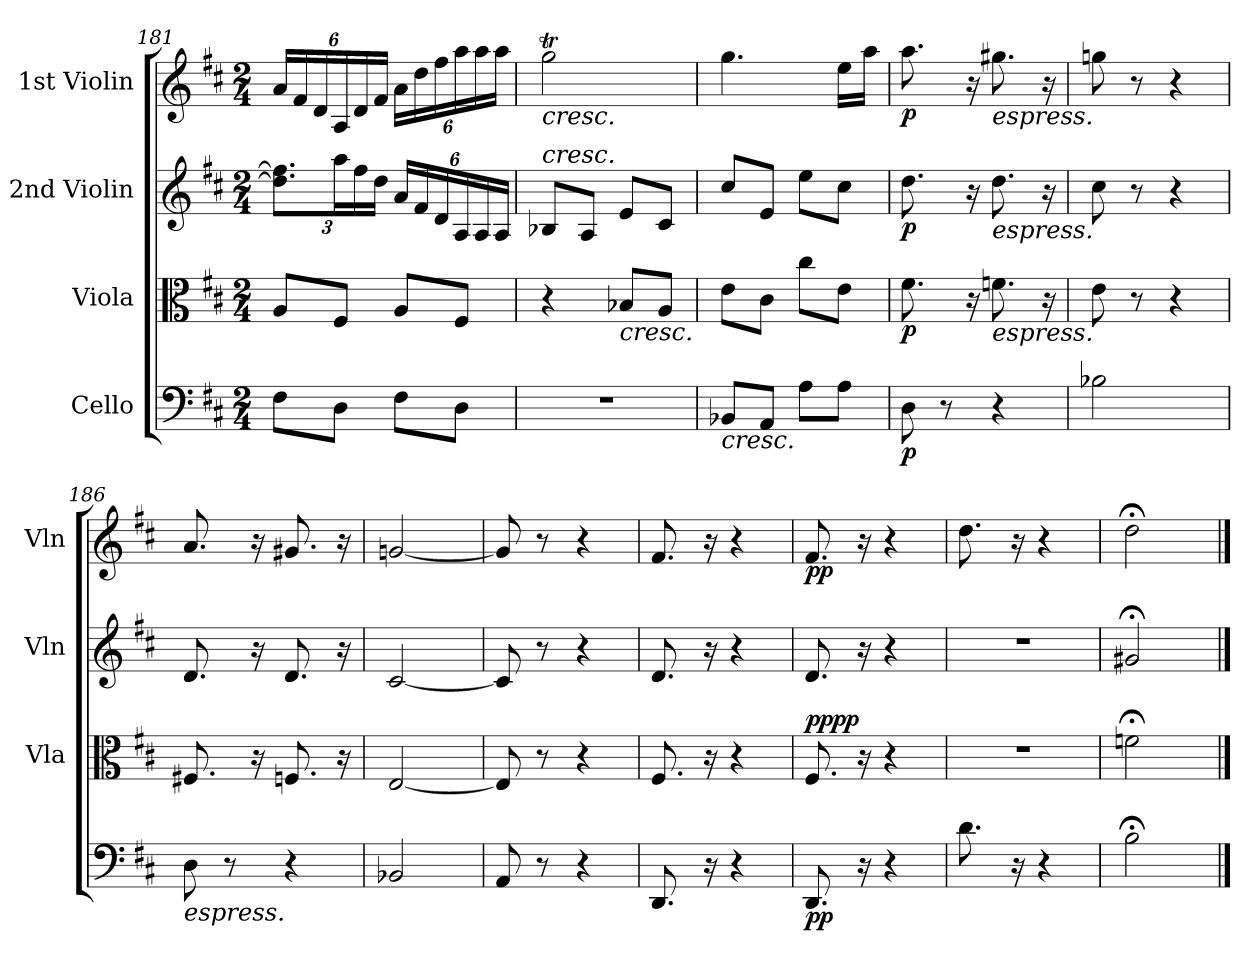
**kern	**dynam	**kern	**dynam	**kern	**dynam	**kern	**dynam
*part4	*part4	*part3	*part3	*part2	*part2	*part1	*part1
*staff4	*staff4	*staff3	*staff3	*staff2	*staff2	*staff1	*staff1
*I"Cello	*	*I"Viola	*	*I"2nd Violin	*	*I"1st Violin	*
*	*	*I'Vla	*	*I'Vln	*	*I'Vln	*
*clefF4	*	*clefC3	*	*clefG2	*	*clefG2	*
*k[f#c#]	*	*k[f#c#]	*	*k[f#c#]	*	*k[f#c#]	*
*M2/4	*	*M2/4	*	*M2/4	*	*M2/4	*
*	*	*	*	*Xbrackettup	*	*Xbrackettup	*
=181	=181	=181	=181	=181	=181	=181	=181
8F#\L	.	8A/L	.	12.dd\] 12.ff#\]L	.	24a/LL	.
.	.	.	.	.	.	24f#/	.
.	.	.	.	.	.	24d/	.
8D\J	.	8F#/J	.	24aa\L	.	24A/	.
.	.	.	.	24ff#\	.	24d/	.
.	.	.	.	24dd\JJ	.	24f#/JJ	.
8F#\L	.	8A/L	.	24a/LL	.	24a\LL	.
.	.	.	.	24f#/	.	24dd\	.
.	.	.	.	24d/	.	24ff#\	.
8D\J	.	8F#/J	.	24A/	.	24aa\	.
.	.	.	.	24A/	.	24aa\	.
.	.	.	.	24A/JJ	.	24aa\JJ	.
=182	=182	=182	=182	=182	=182	=182	=182
!	!	!	!	!	!	!LO:TX:b:i:t=cresc.	!
!	!	!	!	!LO:TX:a:i:t=cresc.	!	!	!
2r	.	4r	.	8B-X/L	.	2ggT\	.
.	.	.	.	8A/J	.	.	.
!	!	!LO:TX:b:i:t=cresc.	!	!	!	!	!
.	.	8B-X/L	.	8e/L	.	.	.
.	.	8A/J	.	8c#/J	.	.	.
=183	=183	=183	=183	=183	=183	=183	=183
!LO:TX:b:i:t=cresc.	!	!	!	!	!	!	!
8BB-X/L	.	8e\L	.	8cc#/L	.	4.gg\	.
8AA/J	.	8c#\J	.	8e/J	.	.	.
8A\L	.	8cc#\L	.	8ee\L	.	.	.
8A\J	.	8e\J	.	8cc#\J	.	16eeTTT\LL	.
.	.	.	.	.	.	16aa\JJ	.
!!LO:LB:g=z
=184	=184	=184	=184	=184	=184	=184	=184
!	!LO:DY:b	!	!LO:DY:b	!	!LO:DY:b	!	!LO:DY:b
8D\	p	8.f#\	p	8.dd\	p	8.aa\	p
8r	.	.	.	.	.	.	.
.	.	16r	.	16r	.	16r	.
!	!	!	!	!	!	!LO:TX:b:i:t=espress.	!
!	!	!	!	!LO:TX:b:i:t=espress.	!	!	!
!	!	!LO:TX:b:i:t=espress.	!	!	!	!	!
4r	.	8.fn\	.	8.dd\	.	8.gg#X\	.
.	.	16r	.	16r	.	16r	.
!!LO:LB:g=z
=185	=185	=185	=185	=185	=185	=185	=185
2B-X\	.	8e\	.	8cc#\	.	8ggn\	.
.	.	8r	.	8r	.	8r	.
.	.	4r	.	4r	.	4r	.
=186	=186	=186	=186	=186	=186	=186	=186
!LO:TX:b:i:t=espress.	!	!	!	!	!	!	!
8D\	.	8.F#X/	.	8.d/	.	8.a/	.
8r	.	.	.	.	.	.	.
.	.	16r	.	16r	.	16r	.
4r	.	8.Fn/	.	8.d/	.	8.g#X/	.
.	.	16r	.	16r	.	16r	.
=187	=187	=187	=187	=187	=187	=187	=187
2BB-X/	.	[2E/	.	[2c#/	.	[2gn/	.
=188	=188	=188	=188	=188	=188	=188	=188
8AA/	.	8E/]	.	8c#/]	.	8g/]	.
8r	.	8r	.	8r	.	8r	.
4r	.	4r	.	4r	.	4r	.
=189	=189	=189	=189	=189	=189	=189	=189
8.DD/	.	8.F#/	.	8.d/	.	8.f#/	.
16r	.	16r	.	16r	.	16r	.
4r	.	4r	.	4r	.	4r	.
=190	=190	=190	=190	=190	=190	=190	=190
!	!LO:DY:b	!	!LO:DY:b	!	!	!	!
!	!	!	!LO:DY:n=1:a	!	!	!	!LO:DY:b
8.DD/	pp	8.F#/	pp pp	8.d/	.	8.f#/	pp
16r	.	16r	.	16r	.	16r	.
4r	.	4r	.	4r	.	4r	.
=191	=191	=191	=191	=191	=191	=191	=191
8.d\	.	2r	.	2r	.	8.dd\	.
16r	.	.	.	.	.	16r	.
4r	.	.	.	.	.	4r	.
=192	=192	=192	=192	=192	=192	=192	=192
2B;<\	.	2fn;<\	.	2g#X;</	.	2dd;<\	.
==	==	==	==	==	==	==	==
*-	*-	*-	*-	*-	*-	*-	*-
